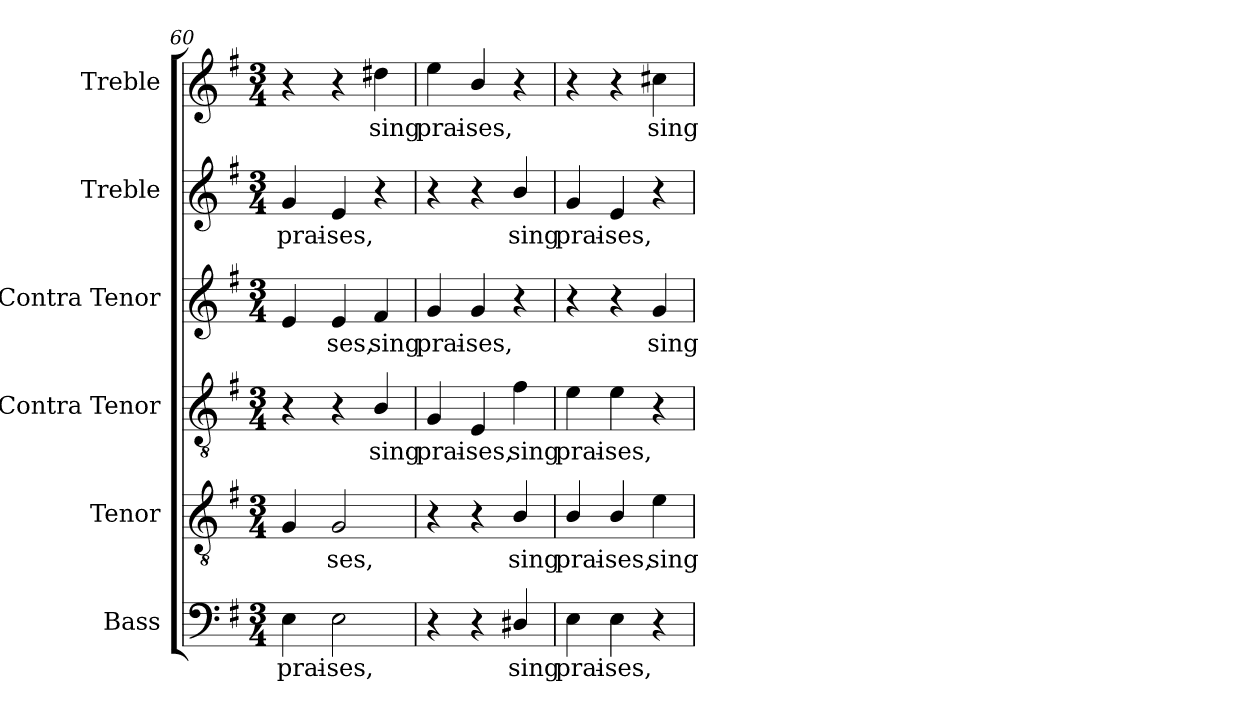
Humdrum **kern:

**kern	**text	**kern	**text	**kern	**text	**kern	**text	**kern	**text	**kern	**text
*part6	*part6	*part5	*part5	*part4	*part4	*part3	*part3	*part2	*part2	*part1	*part1
*staff6	*staff6	*staff5	*staff5	*staff4	*staff4	*staff3	*staff3	*staff2	*staff2	*staff1	*staff1
*I"Bass	*	*I"Tenor	*	*I"Contra Tenor	*	*I"Contra Tenor	*	*I"Treble	*	*I"Treble	*
*I'B.	*	*I'T.	*	*I'A.	*	*I'A.	*	*	*	*	*
*clefF4	*	*clefGv2	*	*clefGv2	*	*clefG2	*	*clefG2	*	*clefG2	*
*	*	*ITrd7c12	*	*ITrd7c12	*	*	*	*	*	*	*
*k[f#]	*	*k[f#]	*	*k[f#]	*	*k[f#]	*	*k[f#]	*	*k[f#]	*
*G:	*	*G:	*	*G:	*	*G:	*	*G:	*	*G:	*
*M3/4	*	*M3/4	*	*M3/4	*	*M3/4	*	*M3/4	*	*M3/4	*
=60	=60	=60	=60	=60	=60	=60	=60	=60	=60	=60	=60
!	!LO:LY:b:color=#000000	!	!	!	!	!	!	!	!	!	!
!	!	!	!	!	!	!	!	!	!LO:LY:b:color=#000000	!	!
4Ei\	prai-	4GGi/	.	4r	.	4ei/	.	4gi/	prai-	4r	.
!	!LO:LY:b:color=#000000	!	!	!	!	!	!	!	!	!	!
!	!	!	!LO:LY:b:color=#000000	!	!	!	!	!	!	!	!
!	!	!	!	!	!	!	!LO:LY:b:color=#000000	!	!	!	!
!	!	!	!	!	!	!	!	!	!LO:LY:b:color=#000000	!	!
2Ei\	-ses,	2GGi/	-ses,	4r	.	4ei/	-ses,	4ei/	-ses,	4r	.
!	!	!	!	!	!LO:LY:b:color=#000000	!	!	!	!	!	!
!	!	!	!	!	!	!	!LO:LY:b:color=#000000	!	!	!	!
!	!	!	!	!	!	!	!	!	!	!	!LO:LY:b:color=#000000
.	.	.	.	4BBi/	sing	4f#i/	sing	4r	.	4dd#Xi\	sing
!!LO:LB:g=z
=61	=61	=61	=61	=61	=61	=61	=61	=61	=61	=61	=61
!	!	!	!	!	!LO:LY:b:color=#000000	!	!	!	!	!	!
!	!	!	!	!	!	!	!LO:LY:b:color=#000000	!	!	!	!
!	!	!	!	!	!	!	!	!	!	!	!LO:LY:b:color=#000000
4r	.	4r	.	4GGi/	prai-	4gi/	prai-	4r	.	4eei\	prai-
!	!	!	!	!	!LO:LY:b:color=#000000	!	!	!	!	!	!
!	!	!	!	!	!	!	!LO:LY:b:color=#000000	!	!	!	!
!	!	!	!	!	!	!	!	!	!	!	!LO:LY:b:color=#000000
4r	.	4r	.	4EEi/	-ses,	4gi/	-ses,	4r	.	4bi/	-ses,
!	!LO:LY:b:color=#000000	!	!	!	!	!	!	!	!	!	!
!	!	!	!LO:LY:b:color=#000000	!	!	!	!	!	!	!	!
!	!	!	!	!	!LO:LY:b:color=#000000	!	!	!	!	!	!
!	!	!	!	!	!	!	!	!	!LO:LY:b:color=#000000	!	!
4D#Xi/	sing	4BBi/	sing	4F#i\	sing	4r	.	4bi/	sing	4r	.
=62	=62	=62	=62	=62	=62	=62	=62	=62	=62	=62	=62
!	!LO:LY:b:color=#000000	!	!	!	!	!	!	!	!	!	!
!	!	!	!LO:LY:b:color=#000000	!	!	!	!	!	!	!	!
!	!	!	!	!	!LO:LY:b:color=#000000	!	!	!	!	!	!
!	!	!	!	!	!	!	!	!	!LO:LY:b:color=#000000	!	!
4Ei\	prai-	4BBi/	prai-	4Ei\	prai-	4r	.	4gi/	prai-	4r	.
!	!LO:LY:b:color=#000000	!	!	!	!	!	!	!	!	!	!
!	!	!	!LO:LY:b:color=#000000	!	!	!	!	!	!	!	!
!	!	!	!	!	!LO:LY:b:color=#000000	!	!	!	!	!	!
!	!	!	!	!	!	!	!	!	!LO:LY:b:color=#000000	!	!
4Ei\	-ses,	4BBi/	-ses,	4Ei\	-ses,	4r	.	4ei/	-ses,	4r	.
!	!	!	!LO:LY:b:color=#000000	!	!	!	!	!	!	!	!
!	!	!	!	!	!	!	!LO:LY:b:color=#000000	!	!	!	!
!	!	!	!	!	!	!	!	!	!	!	!LO:LY:b:color=#000000
4r	.	4Ei\	sing	4r	.	4gi/	sing	4r	.	4cc#Xi\	sing
=	=	=	=	=	=	=	=	=	=	=	=
*-	*-	*-	*-	*-	*-	*-	*-	*-	*-	*-	*-
